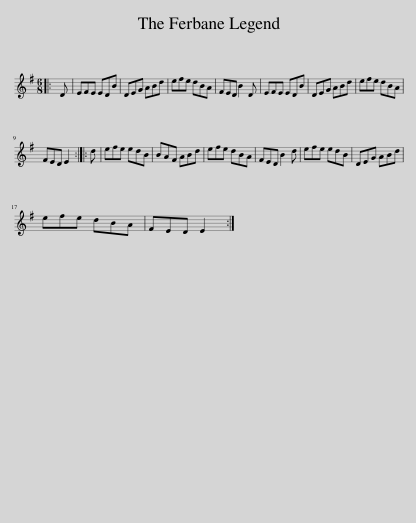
X:1
L:1/8
M:6/8
I:linebreak $
K:Emin
V:1 treble
V:1
|: D | EFE EDB | DEG ABd | efe dBA | FED B2 D | %5
 EFE EDB | DEG ABd | efe dBA |$ FED E2 :: d | %10
 efe edB | BAF ABd | efe dBA | FED B2 d | efe edB | %15
 DEG ABd |$ efe dBA | FED E2 :| %18
